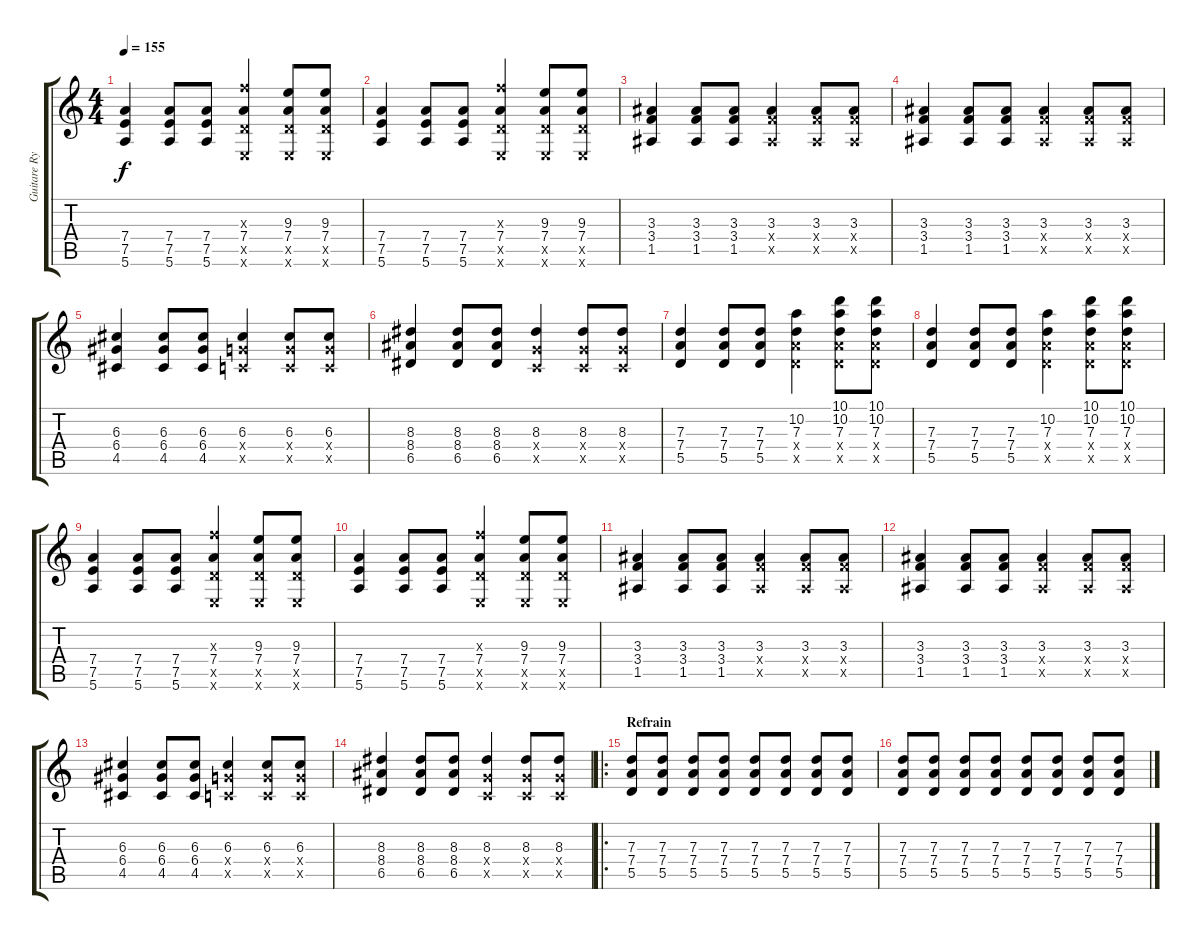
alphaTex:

\track ("Guitare Rythmique" "Guitare Ry") {instrument overdrivenguitar}
\staff {score tabs}
\tuning (E4 B3 G3 D3 A2 E2) {hide}
\ts (4 4)
\tempo 155
\clef g2
\ks c
(7.4 7.5 5.6).4{dy f} (7.4 7.5 5.6).8 (7.4 7.5 5.6).8 (10.3{x} 7.4 5.5{x} 0.6{x}).4 (9.3 7.4 5.5{x} 0.6{x}).8 (9.3 7.4 5.5{x} 0.6{x}).8 |
(7.4 7.5 5.6).4 (7.4 7.5 5.6).8 (7.4 7.5 5.6).8 (10.3{x} 7.4 5.5{x} 0.6{x}).4 (9.3 7.4 5.5{x} 0.6{x}).8 (9.3 7.4 5.5{x} 0.6{x}).8 |
(3.3 3.4 1.5).4 (3.3 3.4 1.5).8 (3.3 3.4 1.5).8 (3.3 3.4{x} 1.5{x}).4 (3.3 3.4{x} 1.5{x}).8 (3.3 3.4{x} 1.5{x}).8 |
(3.3 3.4 1.5).4 (3.3 3.4 1.5).8 (3.3 3.4 1.5).8 (3.3 3.4{x} 1.5{x}).4 (3.3 3.4{x} 1.5{x}).8 (3.3 3.4{x} 1.5{x}).8 |
(6.3 6.4 4.5).4 (6.3 6.4 4.5).8 (6.3 6.4 4.5).8 (6.3 5.4{x} 3.5{x}).4 (6.3 5.4{x} 3.5{x}).8 (6.3 5.4{x} 3.5{x}).8 |
(8.3 8.4 6.5).4 (8.3 8.4 6.5).8 (8.3 8.4 6.5).8 (8.3 5.4{x} 3.5{x}).4 (8.3 5.4{x} 3.5{x}).8 (8.3 5.4{x} 3.5{x}).8 |
(7.3 7.4 5.5).4 (7.3 7.4 5.5).8 (7.3 7.4 5.5).8 (10.2 7.3 7.4{x} 5.5{x}).4 (10.1 10.2 7.3 7.4{x} 5.5{x}).8 (10.1 10.2 7.3 7.4{x} 5.5{x}).8 |
(7.3 7.4 5.5).4 (7.3 7.4 5.5).8 (7.3 7.4 5.5).8 (10.2 7.3 7.4{x} 5.5{x}).4 (10.1 10.2 7.3 7.4{x} 5.5{x}).8 (10.1 10.2 7.3 7.4{x} 5.5{x}).8 |
(7.4 7.5 5.6).4 (7.4 7.5 5.6).8 (7.4 7.5 5.6).8 (10.3{x} 7.4 5.5{x} 0.6{x}).4 (9.3 7.4 5.5{x} 0.6{x}).8 (9.3 7.4 5.5{x} 0.6{x}).8 |
(7.4 7.5 5.6).4 (7.4 7.5 5.6).8 (7.4 7.5 5.6).8 (10.3{x} 7.4 5.5{x} 0.6{x}).4 (9.3 7.4 5.5{x} 0.6{x}).8 (9.3 7.4 5.5{x} 0.6{x}).8 |
(3.3 3.4 1.5).4 (3.3 3.4 1.5).8 (3.3 3.4 1.5).8 (3.3 3.4{x} 1.5{x}).4 (3.3 3.4{x} 1.5{x}).8 (3.3 3.4{x} 1.5{x}).8 |
(3.3 3.4 1.5).4 (3.3 3.4 1.5).8 (3.3 3.4 1.5).8 (3.3 3.4{x} 1.5{x}).4 (3.3 3.4{x} 1.5{x}).8 (3.3 3.4{x} 1.5{x}).8 |
(6.3 6.4 4.5).4 (6.3 6.4 4.5).8 (6.3 6.4 4.5).8 (6.3 5.4{x} 3.5{x}).4 (6.3 5.4{x} 3.5{x}).8 (6.3 5.4{x} 3.5{x}).8 |
(8.3 8.4 6.5).4 (8.3 8.4 6.5).8 (8.3 8.4 6.5).8 (8.3 5.4{x} 3.5{x}).4 (8.3 5.4{x} 3.5{x}).8 (8.3 5.4{x} 3.5{x}).8 |
\ro
\section ("" "Refrain")
(7.3 7.4 5.5).8 (7.3 7.4 5.5).8 (7.3 7.4 5.5).8 (7.3 7.4 5.5).8 (7.3 7.4 5.5).8 (7.3 7.4 5.5).8 (7.3 7.4 5.5).8 (7.3 7.4 5.5).8 |
(7.3 7.4 5.5).8 (7.3 7.4 5.5).8 (7.3 7.4 5.5).8 (7.3 7.4 5.5).8 (7.3 7.4 5.5).8 (7.3 7.4 5.5).8 (7.3 7.4 5.5).8 (7.3 7.4 5.5).8
